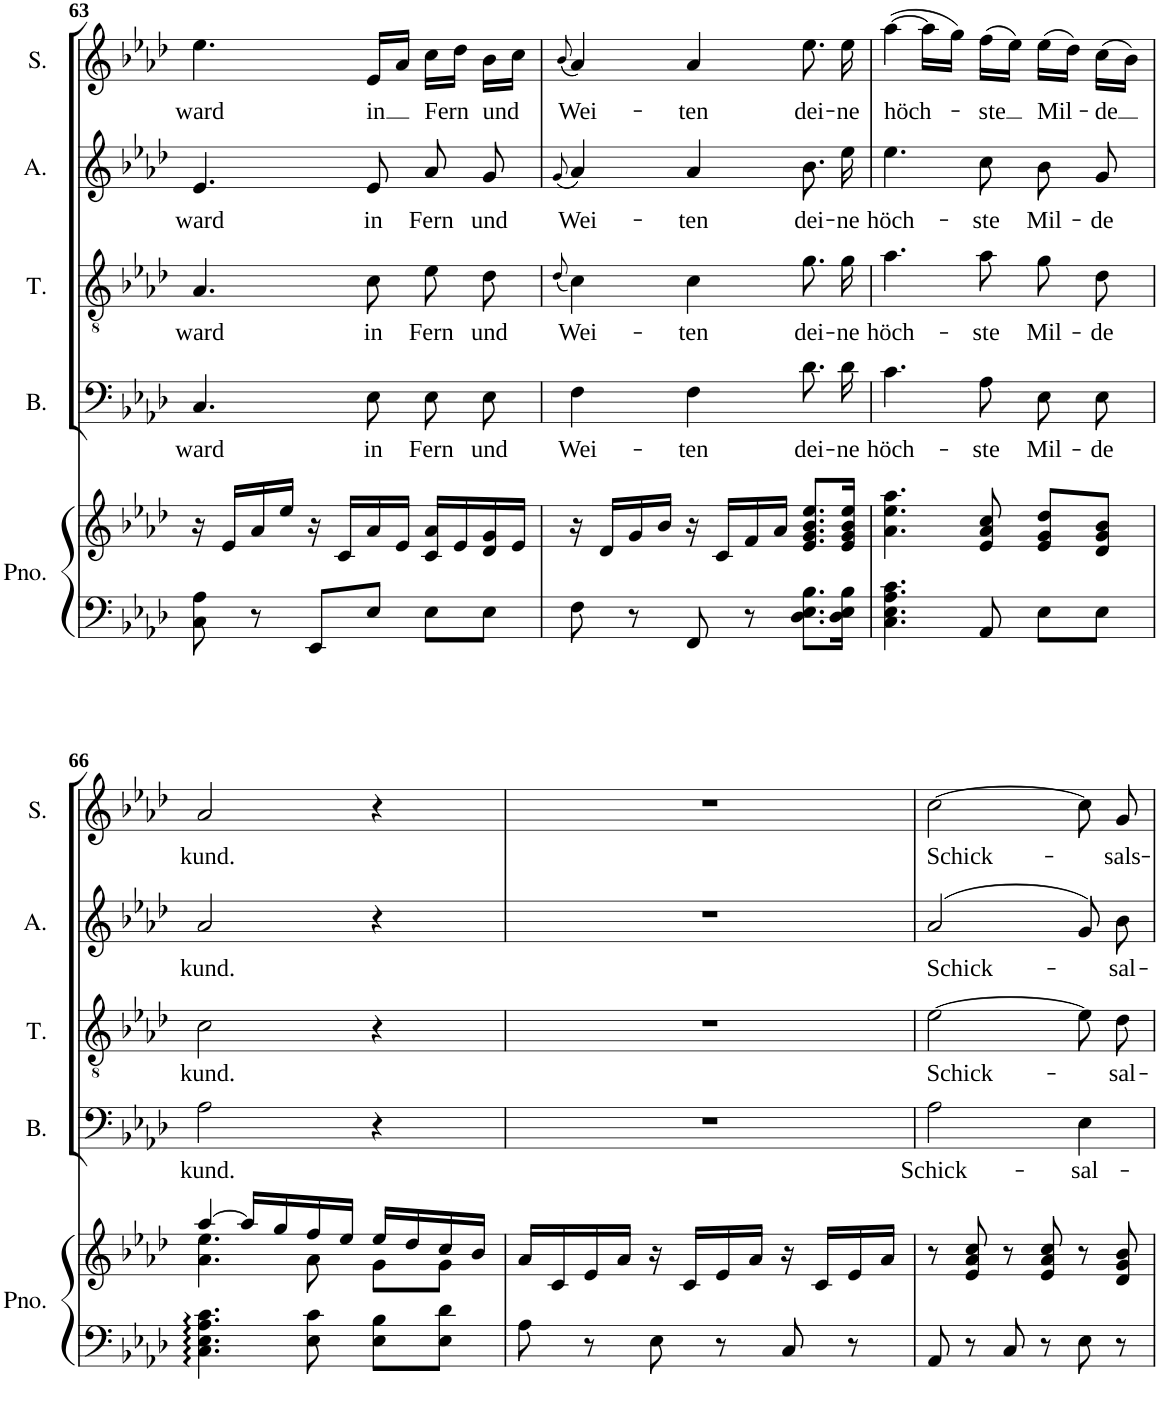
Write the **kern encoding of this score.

**kern	**kern	**kern	**text	**kern	**text	**kern	**text	**kern	**text
*part5	*part5	*part4	*part4	*part3	*part3	*part2	*part2	*part1	*part1
*staff6	*staff5	*staff4	*staff4	*staff3	*staff3	*staff2	*staff2	*staff1	*staff1
*I"Piano	*	*I"Bass	*	*I"Tenor	*	*I"Alto	*	*I"Soprano	*
*I'Pno.	*	*I'B.	*	*I'T.	*	*I'A.	*	*I'S.	*
!!LO:PB:g=z
*clefF4	*clefG2	*clefF4	*	*clefGv2	*	*clefG2	*	*clefG2	*
*	*	*	*	*Trd7c12	*	*	*	*	*
*k[b-e-a-d-]	*k[b-e-a-d-]	*k[b-e-a-d-]	*	*k[b-e-a-d-]	*	*k[b-e-a-d-]	*	*k[b-e-a-d-]	*
*A-:	*A-:	*A-:	*	*A-:	*	*A-:	*	*A-:	*
*M3/4	*M3/4	*M3/4	*	*M3/4	*	*M3/4	*	*M3/4	*
=63	=63	=63	=63	=63	=63	=63	=63	=63	=63
!	!	!	!LO:LY:b	!	!LO:LY:b	!	!LO:LY:b	!	!LO:LY:b
8C\ 8A-\	16r	4.C/	ward	4.A-/	ward	4.e-/	ward	4.ee-\	ward
.	16e-/LL	.	.	.	.	.	.	.	.
8r	16a-/	.	.	.	.	.	.	.	.
.	16ee-/JJ	.	.	.	.	.	.	.	.
8EE-/L	16r	.	.	.	.	.	.	.	.
.	16c/LL	.	.	.	.	.	.	.	.
!	!	!	!LO:LY:b	!	!LO:LY:b	!	!LO:LY:b	!	!LO:LY:b
8E-/J	16a-/	8E-\	in	8c\	in	8e-/	in	16e-/LL	in
.	16e-/JJ	.	.	.	.	.	.	16a-/JJ	.
!	!	!	!LO:LY:b	!	!LO:LY:b	!	!LO:LY:b	!	!LO:LY:b
8E-\L	16c/ 16a-/LL	8E-\L	Fern	8e-\L	Fern	8a-/L	Fern	16cc\LL	Fern
.	16e-/	.	.	.	.	.	.	16dd-\JJ	.
!	!	!	!LO:LY:b	!	!LO:LY:b	!	!LO:LY:b	!	!LO:LY:b
8E-\J	16d-/ 16g/	8E-\J	und	8d-\J	und	8g/J	und	16b-\LL	und
.	16e-/JJ	.	.	.	.	.	.	16cc\JJ	.
=64	=64	=64	=64	=64	=64	=64	=64	=64	=64
.	.	.	.	(8qd-/	.	(8qg/	.	(8qb-/	.
!	!	!	!LO:LY:b	!	!LO:LY:b	!	!LO:LY:b	!	!LO:LY:b
8F\	16r	4F\	Wei-	4c\)	Wei-	4a-/)	Wei-	4a-/)	Wei-
.	16d-/LL	.	.	.	.	.	.	.	.
8r	16g/	.	.	.	.	.	.	.	.
.	16b-/JJ	.	.	.	.	.	.	.	.
!	!	!	!LO:LY:b	!	!LO:LY:b	!	!LO:LY:b	!	!LO:LY:b
8FF/	16r	4F\	-ten	4c\	-ten	4a-/	-ten	4a-/	-ten
.	16c/LL	.	.	.	.	.	.	.	.
8r	16f/	.	.	.	.	.	.	.	.
.	16a-/JJ	.	.	.	.	.	.	.	.
!	!	!	!LO:LY:b	!	!LO:LY:b	!	!LO:LY:b	!	!LO:LY:b
8.D-\ 8.E-\ 8.B-\L	8.e-/ 8.g/ 8.b-/ 8.ee-/L	8.d-\L	dei-	8.g\L	dei-	8.b-\L	dei-	8.ee-\	dei-
!	!	!	!LO:LY:b	!	!LO:LY:b	!	!LO:LY:b	!	!LO:LY:b
16D-\ 16E-\ 16B-\Jk	16e-/ 16g/ 16b-/ 16ee-/Jk	16d-\Jk	-ne	16g\Jk	-ne	16ee-\Jk	-ne	16ee-\	-ne
=65	=65	=65	=65	=65	=65	=65	=65	=65	=65
!	!	!	!LO:LY:b	!	!LO:LY:b	!	!LO:LY:b	!	!LO:LY:b
4.C\ 4.E-\ 4.A-\ 4.c\	4.a-\ 4.ee-\ 4.aa-\	4.c\	höch-	4.a-\	höch-	4.ee-\	höch-	([>4aa-\	höch-
.	.	.	.	.	.	.	.	16aa-\LL]	.
.	.	.	.	.	.	.	.	16gg\JJ)	.
!	!	!	!LO:LY:b	!	!LO:LY:b	!	!LO:LY:b	!	!LO:LY:b
8AA-/	8e-/ 8a-/ 8cc/	8A-\	-ste	8a-\	-ste	8cc\	-ste	(16ff\LL	-ste
.	.	.	.	.	.	.	.	16ee-\JJ)	.
!	!	!	!LO:LY:b	!	!LO:LY:b	!	!LO:LY:b	!	!LO:LY:b
8E-\L	8e-/ 8g/ 8dd-/L	8E-\L	Mil-	8g\L	Mil-	8b-/L	Mil-	(16ee-\LL	Mil-
.	.	.	.	.	.	.	.	16dd-\JJ)	.
!	!	!	!LO:LY:b	!	!LO:LY:b	!	!LO:LY:b	!	!LO:LY:b
8E-\J	8d-/ 8g/ 8b-/J	8E-\J	-de	8d-\J	-de	8g/J	-de	(16cc\LL	-de
.	.	.	.	.	.	.	.	16b-\JJ)	.
!!LO:LB:g=z
=66	=66	=66	=66	=66	=66	=66	=66	=66	=66
*	*^	*	*	*	*	*	*	*	*
!	!	!	!	!LO:LY:b	!	!LO:LY:b	!	!LO:LY:b	!	!LO:LY:b
4.C\ 4.E-\ 4.A-\ 4.c\	[>4aa-/	4.a-\ 4.ee-\	2A-\	kund.	2c\	kund.	2a-/	kund.	2a-/	kund.
.	16aa-/LL]	.	.	.	.	.	.	.	.	.
.	16gg/	.	.	.	.	.	.	.	.	.
8E-\ 8c\	16ff/	8a-\	.	.	.	.	.	.	.	.
.	16ee-/JJ	.	.	.	.	.	.	.	.	.
8E-\ 8B-\L	16ee-/LL	8g\L	4r	.	4r	.	4r	.	4r	.
.	16dd-/	.	.	.	.	.	.	.	.	.
8E-\ 8d-\J	16cc/	8g\J	.	.	.	.	.	.	.	.
.	16b-/JJ	.	.	.	.	.	.	.	.	.
*	*v	*v	*	*	*	*	*	*	*	*
=67	=67	=67	=67	=67	=67	=67	=67	=67	=67
8A-\	16a-/LL	2.r	.	2.r	.	2.r	.	2.r	.
.	16c/	.	.	.	.	.	.	.	.
8r	16e-/	.	.	.	.	.	.	.	.
.	16a-/JJ	.	.	.	.	.	.	.	.
8E-\	16r	.	.	.	.	.	.	.	.
.	16c/LL	.	.	.	.	.	.	.	.
8r	16e-/	.	.	.	.	.	.	.	.
.	16a-/JJ	.	.	.	.	.	.	.	.
8C/	16r	.	.	.	.	.	.	.	.
.	16c/LL	.	.	.	.	.	.	.	.
8r	16e-/	.	.	.	.	.	.	.	.
.	16a-/JJ	.	.	.	.	.	.	.	.
=68	=68	=68	=68	=68	=68	=68	=68	=68	=68
!	!	!	!LO:LY:b	!	!LO:LY:b	!	!LO:LY:b	!	!LO:LY:b
8AA-/	8r	2A-\	Schick-	[>2e-\	Schick-	(>2a-/	Schick-	[>2cc\	Schick-
8r	8e-/ 8a-/ 8cc/	.	.	.	.	.	.	.	.
8C/	8r	.	.	.	.	.	.	.	.
8r	8e-/ 8a-/ 8cc/	.	.	.	.	.	.	.	.
!	!	!	!LO:LY:b	!	!	!	!	!	!
8E-\	8r	4E-\	-sal-	8e-\L]	.	8g/L)	.	8cc\]	.
!	!	!	!	!	!LO:LY:b	!	!LO:LY:b	!	!LO:LY:b
8r	8d-/ 8g/ 8b-/	.	.	8d-\J	-sal-	8b-/J	-sal-	8g/	-sals-
=	=	=	=	=	=	=	=	=	=
*-	*-	*-	*-	*-	*-	*-	*-	*-	*-
